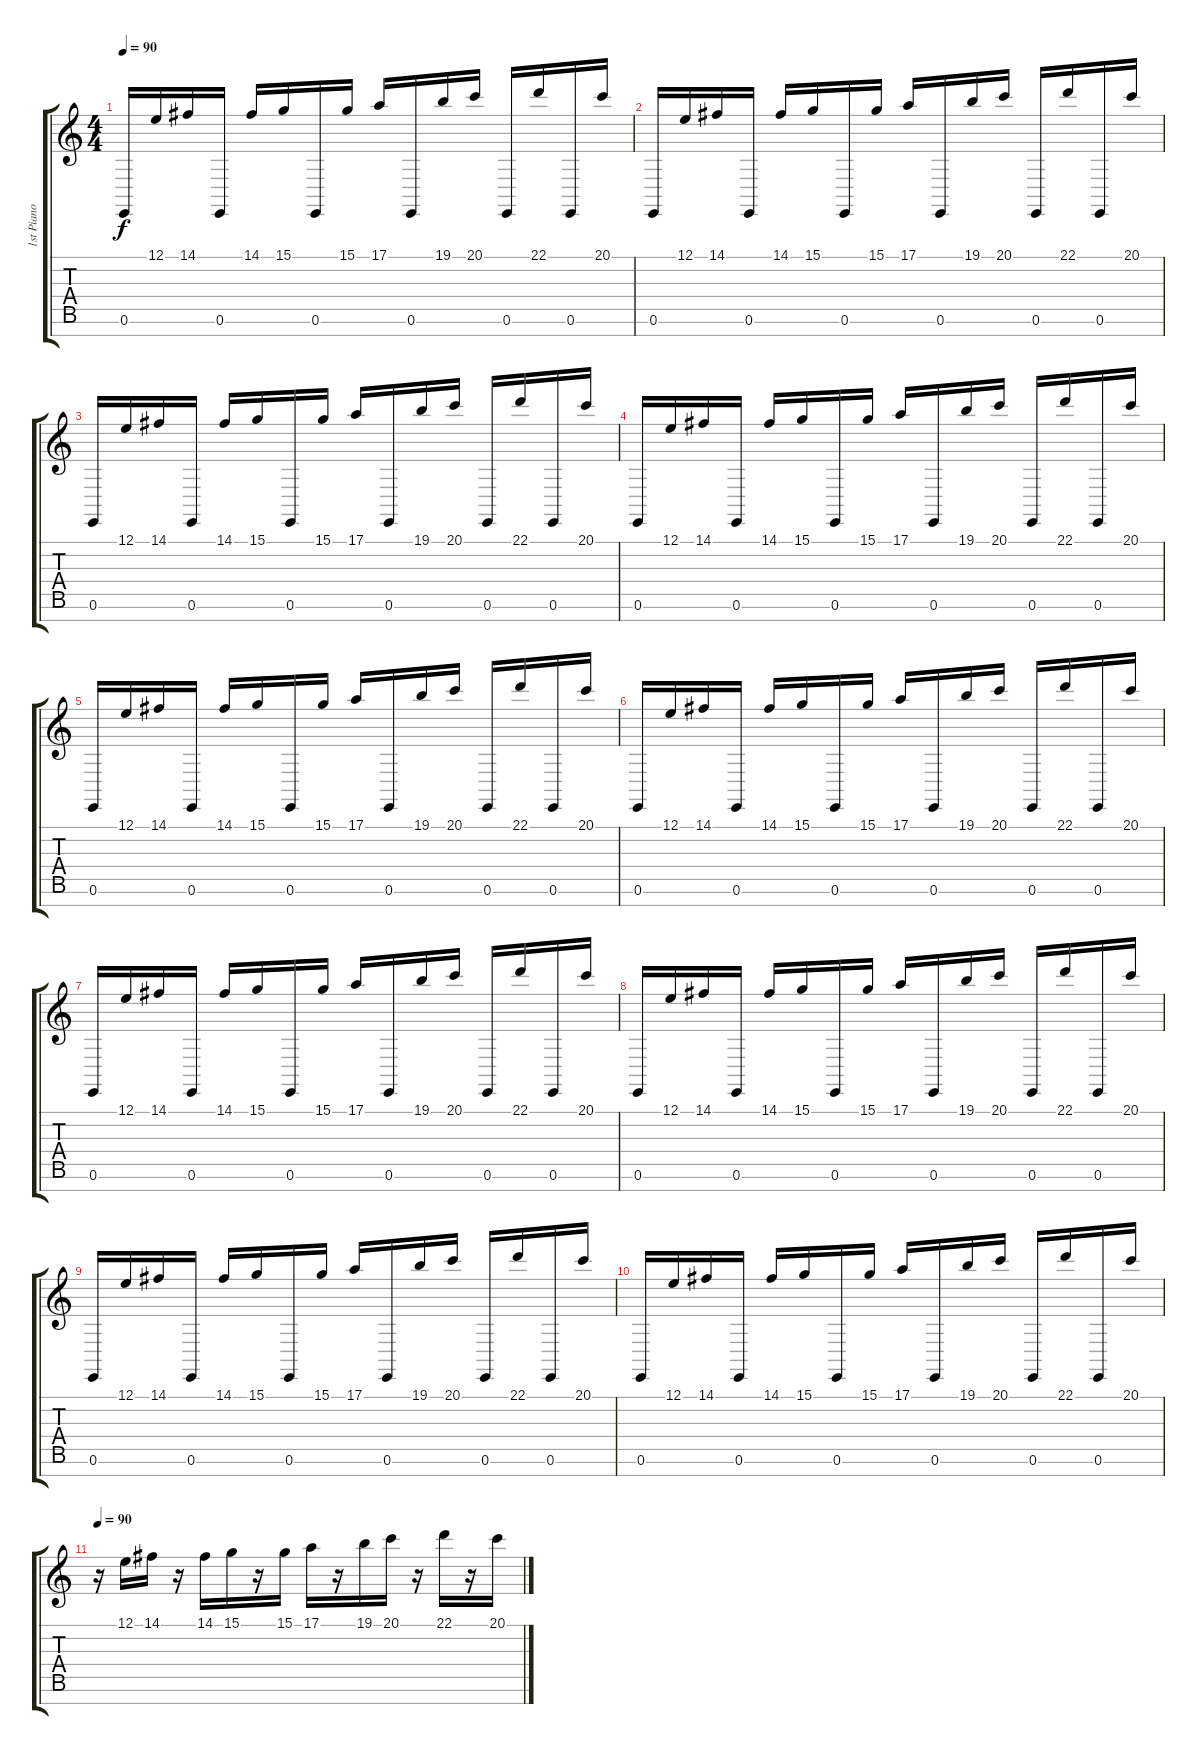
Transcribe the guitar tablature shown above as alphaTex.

\track ("1st Piano (Two Hands)" "1st Piano ") {instrument brightacousticpiano}
\staff {score tabs}
\tuning (E4 B3 G3 D3 A2 E2 B1) {hide}
\ts (4 4)
\tempo 90
\clef g2
\ks c
0.6.16{dy f} 12.1.16 14.1.16 0.6.16 14.1.16 15.1.16 0.6.16 15.1.16 17.1.16 0.6.16 19.1.16 20.1.16 0.6.16 22.1.16 0.6.16 20.1.16 |
0.6.16 12.1.16 14.1.16 0.6.16 14.1.16 15.1.16 0.6.16 15.1.16 17.1.16 0.6.16 19.1.16 20.1.16 0.6.16 22.1.16 0.6.16 20.1.16 |
0.6.16 12.1.16 14.1.16 0.6.16 14.1.16 15.1.16 0.6.16 15.1.16 17.1.16 0.6.16 19.1.16 20.1.16 0.6.16 22.1.16 0.6.16 20.1.16 |
0.6.16 12.1.16 14.1.16 0.6.16 14.1.16 15.1.16 0.6.16 15.1.16 17.1.16 0.6.16 19.1.16 20.1.16 0.6.16 22.1.16 0.6.16 20.1.16 |
0.6.16 12.1.16 14.1.16 0.6.16 14.1.16 15.1.16 0.6.16 15.1.16 17.1.16 0.6.16 19.1.16 20.1.16 0.6.16 22.1.16 0.6.16 20.1.16 |
0.6.16 12.1.16 14.1.16 0.6.16 14.1.16 15.1.16 0.6.16 15.1.16 17.1.16 0.6.16 19.1.16 20.1.16 0.6.16 22.1.16 0.6.16 20.1.16 |
0.6.16 12.1.16 14.1.16 0.6.16 14.1.16 15.1.16 0.6.16 15.1.16 17.1.16 0.6.16 19.1.16 20.1.16 0.6.16 22.1.16 0.6.16 20.1.16 |
0.6.16 12.1.16 14.1.16 0.6.16 14.1.16 15.1.16 0.6.16 15.1.16 17.1.16 0.6.16 19.1.16 20.1.16 0.6.16 22.1.16 0.6.16 20.1.16 |
0.6.16 12.1.16 14.1.16 0.6.16 14.1.16 15.1.16 0.6.16 15.1.16 17.1.16 0.6.16 19.1.16 20.1.16 0.6.16 22.1.16 0.6.16 20.1.16 |
0.6.16 12.1.16 14.1.16 0.6.16 14.1.16 15.1.16 0.6.16 15.1.16 17.1.16 0.6.16 19.1.16 20.1.16 0.6.16 22.1.16 0.6.16 20.1.16 |
\tempo 90
r.16 12.1.16 14.1.16 r.16 14.1.16 15.1.16 r.16 15.1.16 17.1.16 r.16 19.1.16 20.1.16 r.16 22.1.16 r.16 20.1.16
